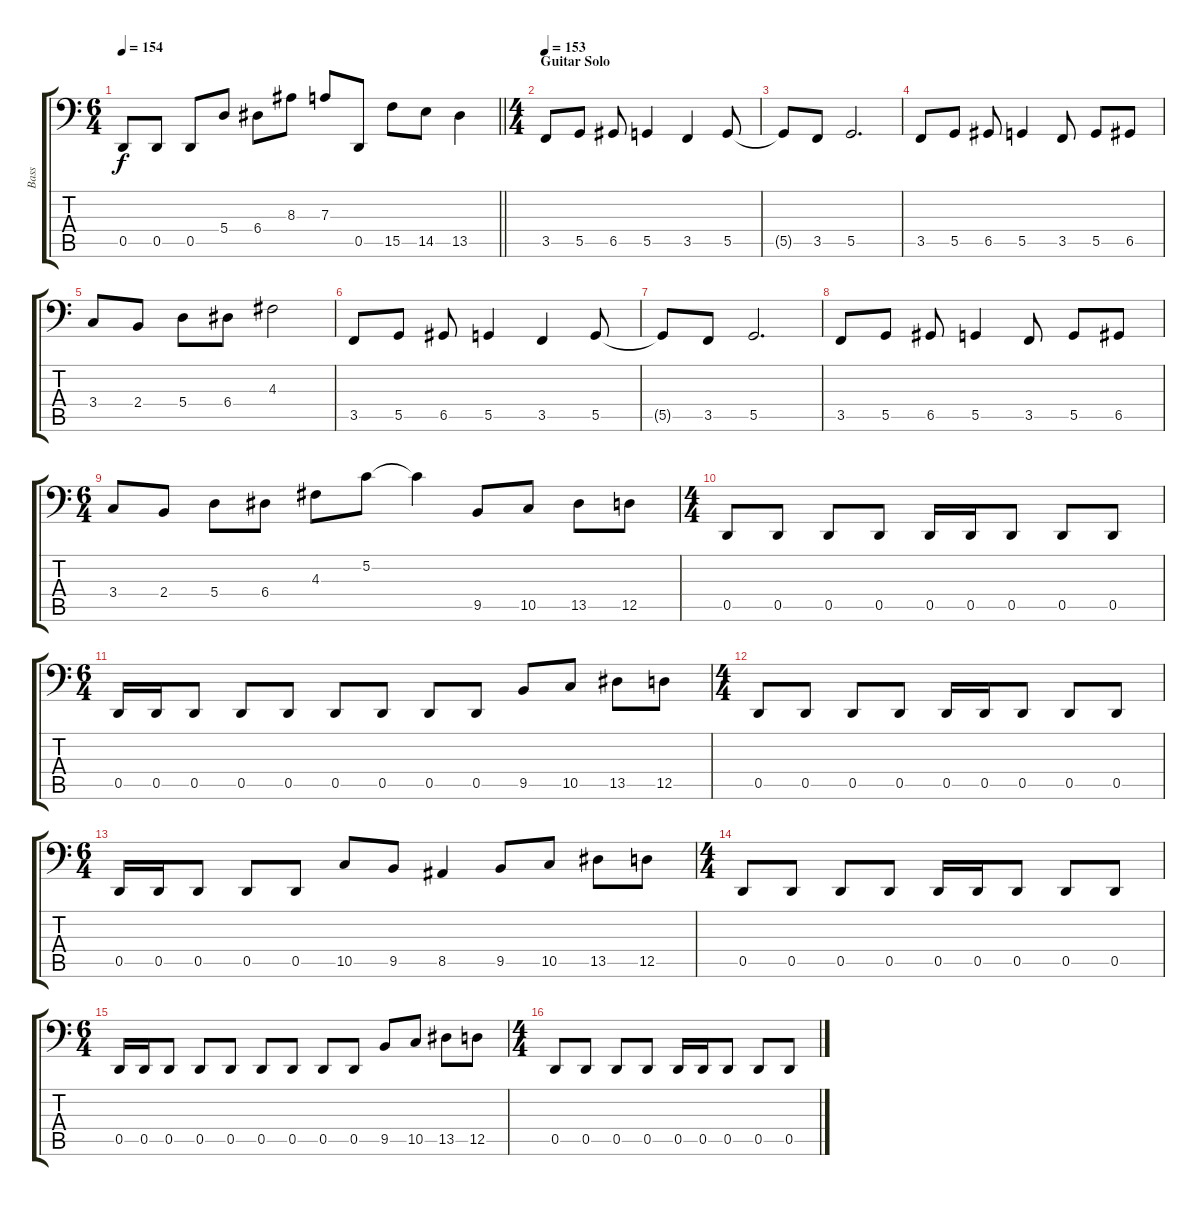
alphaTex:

\track ("Bass" "Bass") {instrument electricbassfinger}
\staff {score tabs}
\tuning (C3 G2 D2 A1 D1 A0) {hide}
\ts (6 4)
\tempo 154
\clef f4
\barLineRight lightlight
\ks c
0.5.8{dy f} 0.5.8 0.5.8 5.4.8 6.4.8 8.3.8 7.3.8 0.5.8 15.5.8 14.5.8 13.5.4 |
\ts (4 4)
\section ("" "Guitar Solo")
\tempo 153
3.5.8 5.5.8 6.5.8 5.5.4 3.5.4 5.5.8 |
5.5{t}.8 3.5.8 5.5.2{d} |
3.5.8 5.5.8 6.5.8 5.5.4 3.5.8 5.5.8 6.5.8 |
3.4.8 2.4.8 5.4.8 6.4.8 4.3.2 |
3.5.8 5.5.8 6.5.8 5.5.4 3.5.4 5.5.8 |
5.5{t}.8 3.5.8 5.5.2{d} |
3.5.8 5.5.8 6.5.8 5.5.4 3.5.8 5.5.8 6.5.8 |
\ts (6 4)
3.4.8 2.4.8 5.4.8 6.4.8 4.3.8 5.2.8 5.2{t}.4 9.5.8 10.5.8 13.5.8 12.5.8 |
\ts (4 4)
0.5.8 0.5.8 0.5.8 0.5.8 0.5.16 0.5.16 0.5.8 0.5.8 0.5.8 |
\ts (6 4)
0.5.16 0.5.16 0.5.8 0.5.8 0.5.8 0.5.8 0.5.8 0.5.8 0.5.8 9.5.8 10.5.8 13.5.8 12.5.8 |
\ts (4 4)
0.5.8 0.5.8 0.5.8 0.5.8 0.5.16 0.5.16 0.5.8 0.5.8 0.5.8 |
\ts (6 4)
0.5.16 0.5.16 0.5.8 0.5.8 0.5.8 10.5.8 9.5.8 8.5.4 9.5.8 10.5.8 13.5.8 12.5.8 |
\ts (4 4)
0.5.8 0.5.8 0.5.8 0.5.8 0.5.16 0.5.16 0.5.8 0.5.8 0.5.8 |
\ts (6 4)
0.5.16 0.5.16 0.5.8 0.5.8 0.5.8 0.5.8 0.5.8 0.5.8 0.5.8 9.5.8 10.5.8 13.5.8 12.5.8 |
\ts (4 4)
0.5.8 0.5.8 0.5.8 0.5.8 0.5.16 0.5.16 0.5.8 0.5.8 0.5.8
